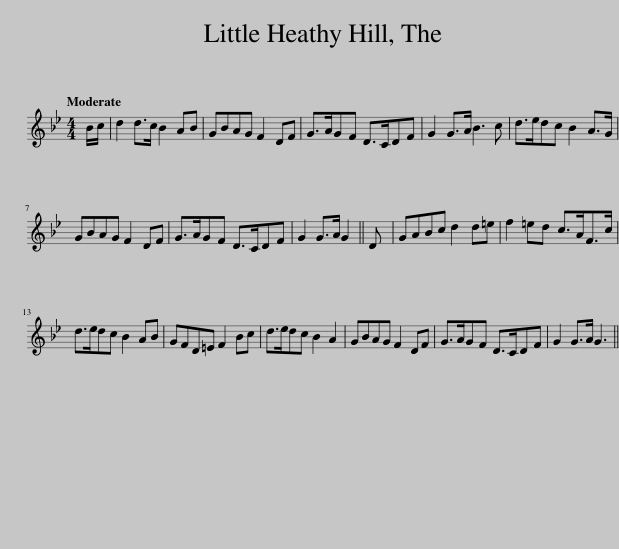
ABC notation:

X:1
L:1/8
Q:1/4=120
M:4/4
I:linebreak $
K:Gmin
V:1 treble
V:1
 B/c/ | d2 d>c B2 AB | GBAG F2 DF | G>AGF D>CDF | G2 G>A B3 c | %5
 d>edc B2 A>G |$ GBAG F2 DF | G>AGF D>CDF | G2 G>A G2 || D | %10
 GABc d2 d=e | f2 =ed c>AF>c |$ d>edc B2 AB | GFD=E F2 Bc | d>edc B2 A2 | %15
 GBAG F2 DF | G>AGF D>CDF | G2 G>A G3 || %18
